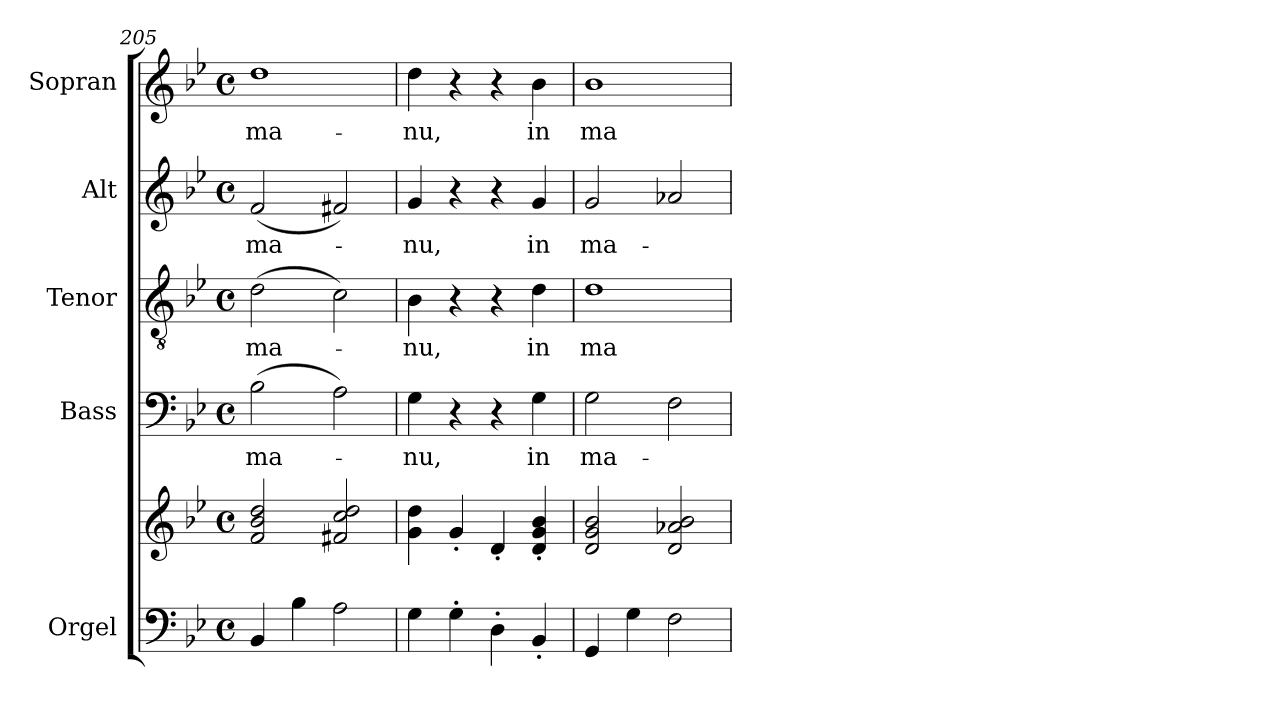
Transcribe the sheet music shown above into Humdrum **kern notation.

**kern	**kern	**kern	**text	**kern	**text	**kern	**text	**kern	**text
*part5	*part5	*part4	*part4	*part3	*part3	*part2	*part2	*part1	*part1
*staff6	*staff5	*staff4	*staff4	*staff3	*staff3	*staff2	*staff2	*staff1	*staff1
*I"Orgel	*	*I"Bass	*	*I"Tenor	*	*I"Alt	*	*I"Sopran	*
*I'Org.	*	*I'B.	*	*I'T.	*	*I'A.	*	*I'S.	*
!!LO:LB:g=z
*clefF4	*clefG2	*clefF4	*	*clefGv2	*	*clefG2	*	*clefG2	*
*k[b-e-]	*k[b-e-]	*k[b-e-]	*	*k[b-e-]	*	*k[b-e-]	*	*k[b-e-]	*
*B-:	*B-:	*B-:	*	*B-:	*	*B-:	*	*B-:	*
*M4/4	*M4/4	*M4/4	*	*M4/4	*	*M4/4	*	*M4/4	*
*met(c)	*met(c)	*met(c)	*	*met(c)	*	*met(c)	*	*met(c)	*
=205	=205	=205	=205	=205	=205	=205	=205	=205	=205
!	!	!	!LO:LY:b	!	!LO:LY:b	!	!LO:LY:b	!	!LO:LY:b
4BB-/	2f/ 2b-/ 2dd/	(>2B-\	ma-	(>2d\	ma-	(<2f/	ma-	1dd	ma-
4B-\	.	.	.	.	.	.	.	.	.
2A\	2f#X/ 2cc/ 2dd/	2A\)	.	2c\)	.	2f#X/)	.	.	.
=206	=206	=206	=206	=206	=206	=206	=206	=206	=206
!	!	!	!LO:LY:b	!	!LO:LY:b	!	!LO:LY:b	!	!LO:LY:b
4G\	4g\ 4dd\	4G\	-nu,	4B-\	-nu,	4g/	-nu,	4dd\	-nu,
4G'>\	4g'</	4r	.	4r	.	4r	.	4r	.
4D'>\	4d'</	4r	.	4r	.	4r	.	4r	.
!	!	!	!LO:LY:b	!	!LO:LY:b	!	!LO:LY:b	!	!LO:LY:b
4BB-'</	4d/'< 4g/'< 4b-/'<	4G\	in	4d\	in	4g/	in	4b-\	in
=207	=207	=207	=207	=207	=207	=207	=207	=207	=207
!	!	!	!LO:LY:b	!	!LO:LY:b	!	!LO:LY:b	!	!LO:LY:b
4GG/	2d/ 2g/ 2b-/	2G\	ma-	1d	ma-	2g/	ma-	1b-	ma-
4G\	.	.	.	.	.	.	.	.	.
2F\	2d/ 2a-X/ 2b-/	2F\	.	.	.	2a-X/	.	.	.
=	=	=	=	=	=	=	=	=	=
*-	*-	*-	*-	*-	*-	*-	*-	*-	*-
